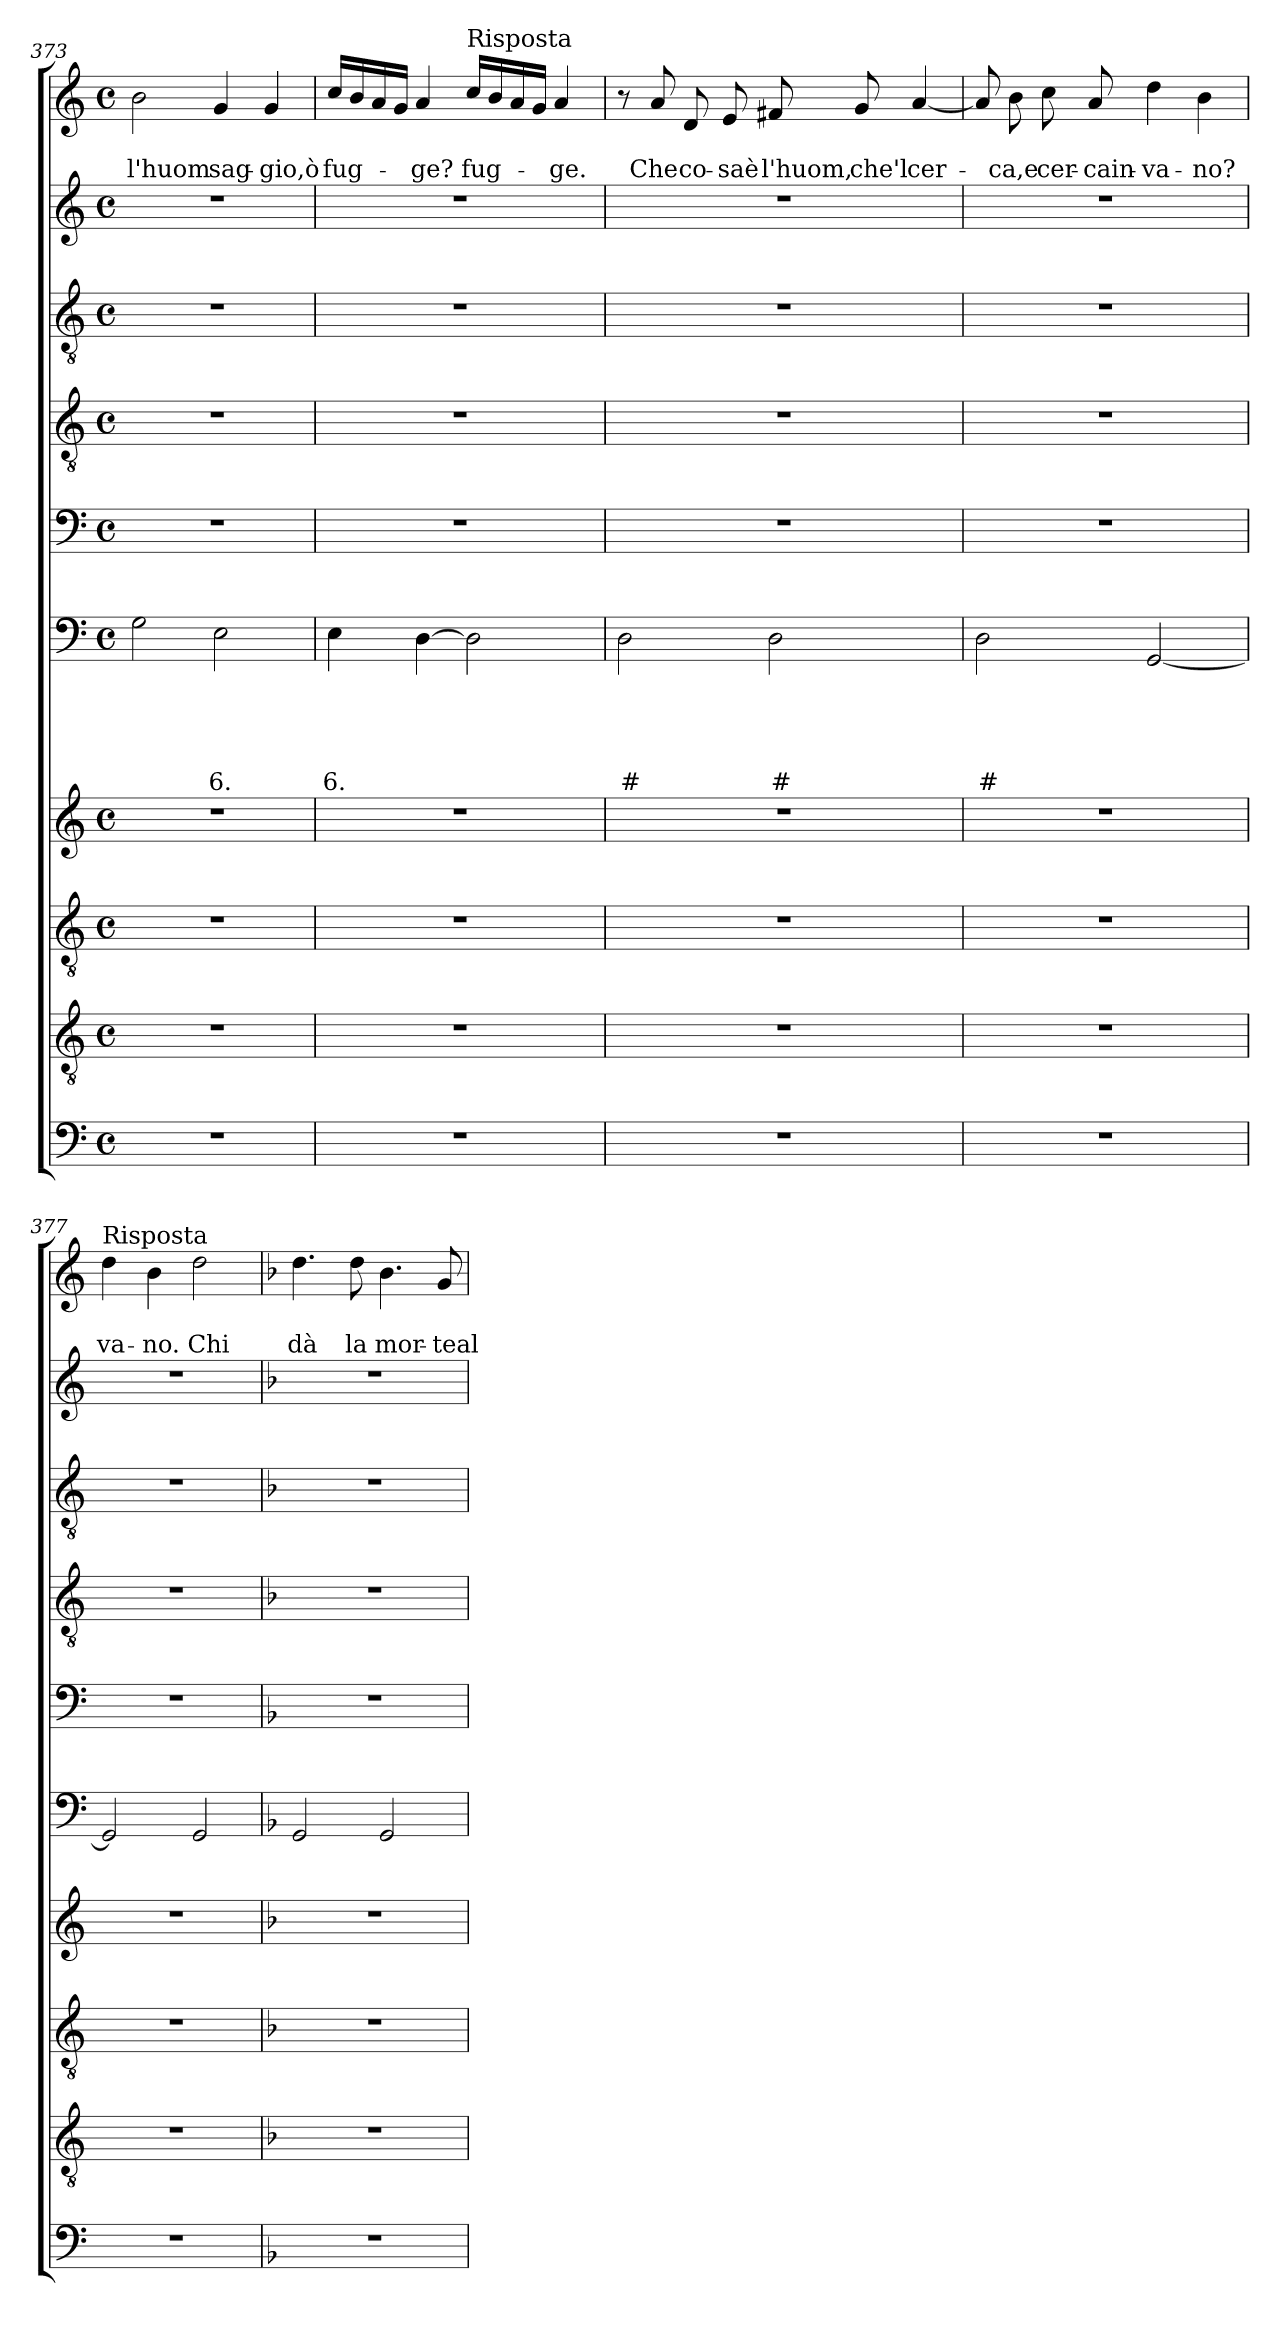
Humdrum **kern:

**kern	**kern	**kern	**kern	**kern	**text	**text	**text	**text	**text	**kern	**kern	**kern	**kern	**kern	**text	**text
*part10	*part9	*part8	*part7	*part6	*part6	*part6	*part6	*part6	*part6	*part5	*part4	*part3	*part2	*part1	*part1	*part1
*staff10	*staff9	*staff8	*staff7	*staff6	*staff6	*staff6	*staff6	*staff6	*staff6	*staff5	*staff4	*staff3	*staff2	*staff1	*staff1	*staff1
*clefF4	*clefGv2	*clefGv2	*clefG2	*clefF4	*	*	*	*	*	*clefF4	*clefGv2	*clefGv2	*clefG2	*clefG2	*	*
*k[]	*k[]	*k[]	*k[]	*k[]	*	*	*	*	*	*k[]	*k[]	*k[]	*k[]	*k[]	*	*
*C:	*C:	*C:	*C:	*C:	*	*	*	*	*	*C:	*C:	*C:	*C:	*C:	*	*
*M4/4	*M4/4	*M4/4	*M4/4	*M4/4	*	*	*	*	*	*M4/4	*M4/4	*M4/4	*M4/4	*M4/4	*	*
*met(c)	*met(c)	*met(c)	*met(c)	*met(c)	*	*	*	*	*	*met(c)	*met(c)	*met(c)	*met(c)	*met(c)	*	*
=373	=373	=373	=373	=373	=373	=373	=373	=373	=373	=373	=373	=373	=373	=373	=373	=373
1r	1r	1r	1r	2G\	.	.	.	.	.	1r	1r	1r	1r	2b\	.	l'huom
.	.	.	.	2E\	.	.	.	.	6.	.	.	.	.	4g/	.	sag-
.	.	.	.	.	.	.	.	.	.	.	.	.	.	4g/	.	-gio,ò
=374	=374	=374	=374	=374	=374	=374	=374	=374	=374	=374	=374	=374	=374	=374	=374	=374
1r	1r	1r	1r	4E\	.	.	.	.	6.	1r	1r	1r	1r	16cc/LL	.	fug-
.	.	.	.	.	.	.	.	.	.	.	.	.	.	16b/	.	.
.	.	.	.	.	.	.	.	.	.	.	.	.	.	16a/	.	.
.	.	.	.	.	.	.	.	.	.	.	.	.	.	16g/JJ	.	.
.	.	.	.	[4D\	.	.	.	.	.	.	.	.	.	4a/	.	-ge?
!	!	!	!	!	!	!	!	!	!	!	!	!	!	!LO:TX:a:t=Risposta	!	!
.	.	.	.	2D\]	.	.	.	.	.	.	.	.	.	16cc/LL	.	fug-
.	.	.	.	.	.	.	.	.	.	.	.	.	.	16b/	.	.
.	.	.	.	.	.	.	.	.	.	.	.	.	.	16a/	.	.
.	.	.	.	.	.	.	.	.	.	.	.	.	.	16g/JJ	.	.
.	.	.	.	.	.	.	.	.	.	.	.	.	.	4a/	.	-ge.
=375	=375	=375	=375	=375	=375	=375	=375	=375	=375	=375	=375	=375	=375	=375	=375	=375
1r	1r	1r	1r	2D\	.	.	.	.	#	1r	1r	1r	1r	8r	.	.
.	.	.	.	.	.	.	.	.	.	.	.	.	.	8a/	.	Che
.	.	.	.	.	.	.	.	.	.	.	.	.	.	8d/	.	co-
.	.	.	.	.	.	.	.	.	.	.	.	.	.	8e/	.	-saè
.	.	.	.	2D\	.	.	.	.	#	.	.	.	.	8f#X/	.	l'huom,
.	.	.	.	.	.	.	.	.	.	.	.	.	.	8g/	.	che'l
.	.	.	.	.	.	.	.	.	.	.	.	.	.	[4a/	.	cer-
!!LO:LB:g=z
=376	=376	=376	=376	=376	=376	=376	=376	=376	=376	=376	=376	=376	=376	=376	=376	=376
1r	1r	1r	1r	2D\	.	.	.	.	#	1r	1r	1r	1r	8a/]	.	.
.	.	.	.	.	.	.	.	.	.	.	.	.	.	8b\	.	-ca,e
.	.	.	.	.	.	.	.	.	.	.	.	.	.	8cc\	.	cer-
.	.	.	.	.	.	.	.	.	.	.	.	.	.	8a/	.	-cain-
.	.	.	.	[2GG/	.	.	.	.	.	.	.	.	.	4dd\	.	-va-
.	.	.	.	.	.	.	.	.	.	.	.	.	.	4b\	.	-no?
=377	=377	=377	=377	=377	=377	=377	=377	=377	=377	=377	=377	=377	=377	=377	=377	=377
!	!	!	!	!	!	!	!	!	!	!	!	!	!	!LO:TX:a:t=Risposta	!	!
1r	1r	1r	1r	2GG/]	.	.	.	.	.	1r	1r	1r	1r	4dd\	.	va-
.	.	.	.	.	.	.	.	.	.	.	.	.	.	4b\	.	-no.
.	.	.	.	2GG/	.	.	.	.	.	.	.	.	.	2dd\	.	Chi
=378	=378	=378	=378	=378	=378	=378	=378	=378	=378	=378	=378	=378	=378	=378	=378	=378
*k[b-]	*k[b-]	*k[b-]	*k[b-]	*k[b-]	*	*	*	*	*	*k[b-]	*k[b-]	*k[b-]	*k[b-]	*k[b-]	*	*
*F:	*F:	*F:	*F:	*F:	*	*	*	*	*	*F:	*F:	*F:	*F:	*F:	*	*
1r	1r	1r	1r	2GG/	.	.	.	.	.	1r	1r	1r	1r	4.dd\	.	dà
.	.	.	.	.	.	.	.	.	.	.	.	.	.	8dd\	.	la
.	.	.	.	2GG/	.	.	.	.	.	.	.	.	.	4.b-\	.	mor-
.	.	.	.	.	.	.	.	.	.	.	.	.	.	8g/	.	-teal
=	=	=	=	=	=	=	=	=	=	=	=	=	=	=	=	=
*-	*-	*-	*-	*-	*-	*-	*-	*-	*-	*-	*-	*-	*-	*-	*-	*-
